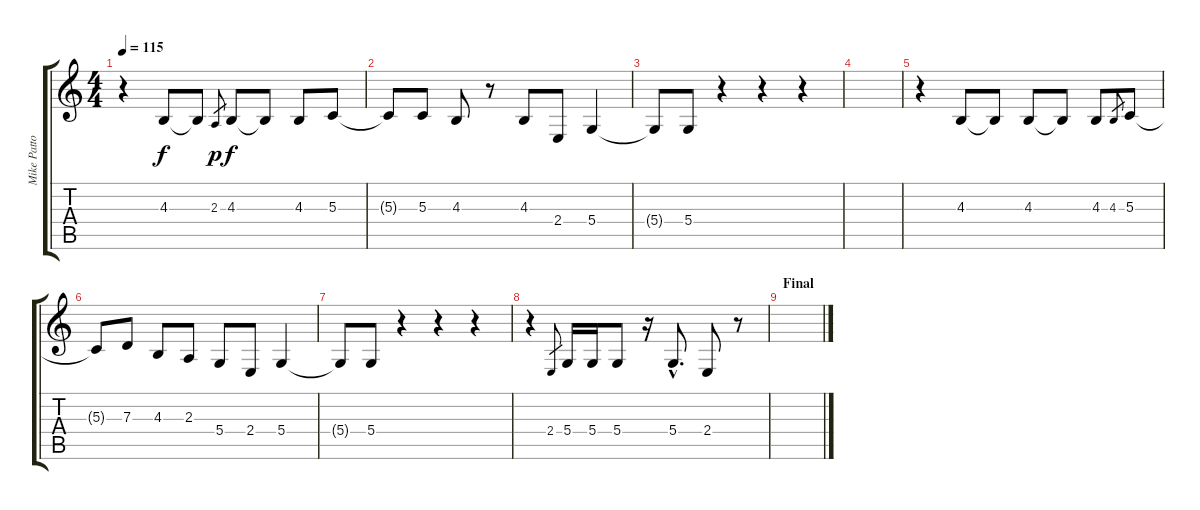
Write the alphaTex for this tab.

\track ("Mike Patton" "Mike Patto") {instrument drawbarorgan}
\staff {score tabs}
\tuning (E4 B3 G3 D3 A2 E2) {hide}
\ts (4 4)
\tempo 115
\clef g2
\ks c
r.4{dy f} 4.3.8 4.3{t}.8 2.3.8{gr dy p} 4.3.8{dy f} 4.3{t}.8 4.3.8 5.3.8 |
5.3{t}.8 5.3.8 4.3.8 r.8 4.3.8 2.4.8 5.4.4 |
5.4{t}.8 5.4.8 r.4 r.4 r.4 |
|
r.4 4.3.8 4.3{t}.8 4.3.8 4.3{t}.8 4.3.8 4.3.8{gr} 5.3.8 |
5.3{t}.8 7.3.8 4.3.8 2.3.8 5.4.8 2.4.8 5.4.4 |
5.4{t}.8 5.4.8 r.4 r.4 r.4 |
r.4 2.4.8{gr} 5.4.16 5.4.16 5.4.8 r.16 5.4{hac}.8{d} 2.4.8 r.8 |
\section ("" "Final")
